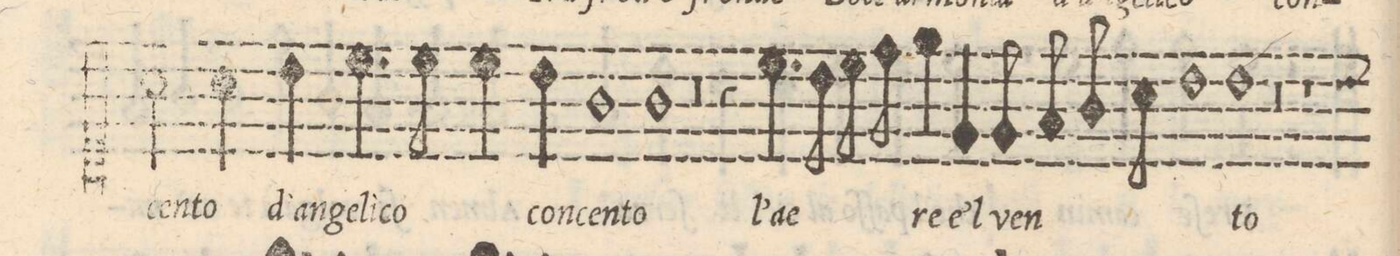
**kern	**text
*I"QVINTO	*
*clefC1	*
*k[]	*
*met(C)	*
*M2/1	*
2a\	-cen-
4a\	-to
4b\	d'an-
4.cc\	-ge-
8cc\	-li-
4cc\	-co
4b\	con-
=10-	=10-
1g	-cen-
1g	-to
=11-	=11-
0r	.
=12-	=12-
4r	.
4.cc\	l'ae-
8b\	.
8cc\	.
8dd\	.
4ee\	-re
4e/	e'l
8e/	ven-
8fny/	.
8g/	.
8a\	.
=13-	=13-
1b	.
1b	-to
=14-	=14-
0r	.
=15-	=15-
1r	.
*custos:b	*
*-	*-
